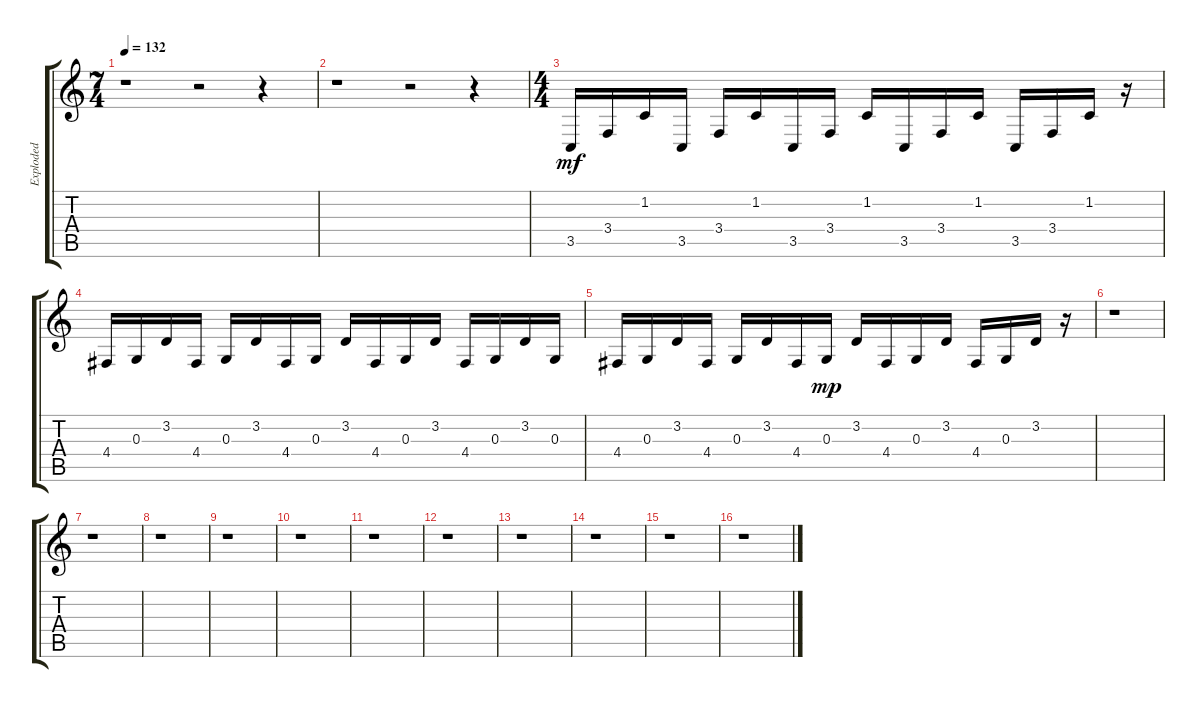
\track ("Exploded" "Exploded") {instrument clavinet}
\staff {score tabs}
\tuning (E4 B3 G3 D3 A2 E2) {hide}
\ts (7 4)
\tempo 132
\clef g2
\ks c
r.1{dy mf} r.2 r.4 |
r.1 r.2 r.4 |
\ts (4 4)
3.5.16 3.4.16 1.2.16 3.5.16 3.4.16 1.2.16 3.5.16 3.4.16 1.2.16 3.5.16 3.4.16 1.2.16 3.5.16 3.4.16 1.2.16 r.16 |
4.4.16 0.3.16 3.2.16 4.4.16 0.3.16 3.2.16 4.4.16 0.3.16 3.2.16 4.4.16 0.3.16 3.2.16 4.4.16 0.3.16 3.2.16 0.3.16 |
4.4.16 0.3.16 3.2.16 4.4.16 0.3.16 3.2.16 4.4.16 0.3.16{dy mp} 3.2.16 4.4.16 0.3.16 3.2.16 4.4.16 0.3.16 3.2.16 r.16 |
r.1 |
r.1 |
r.1 |
r.1 |
r.1 |
r.1 |
r.1 |
r.1 |
r.1 |
r.1 |
r.1
